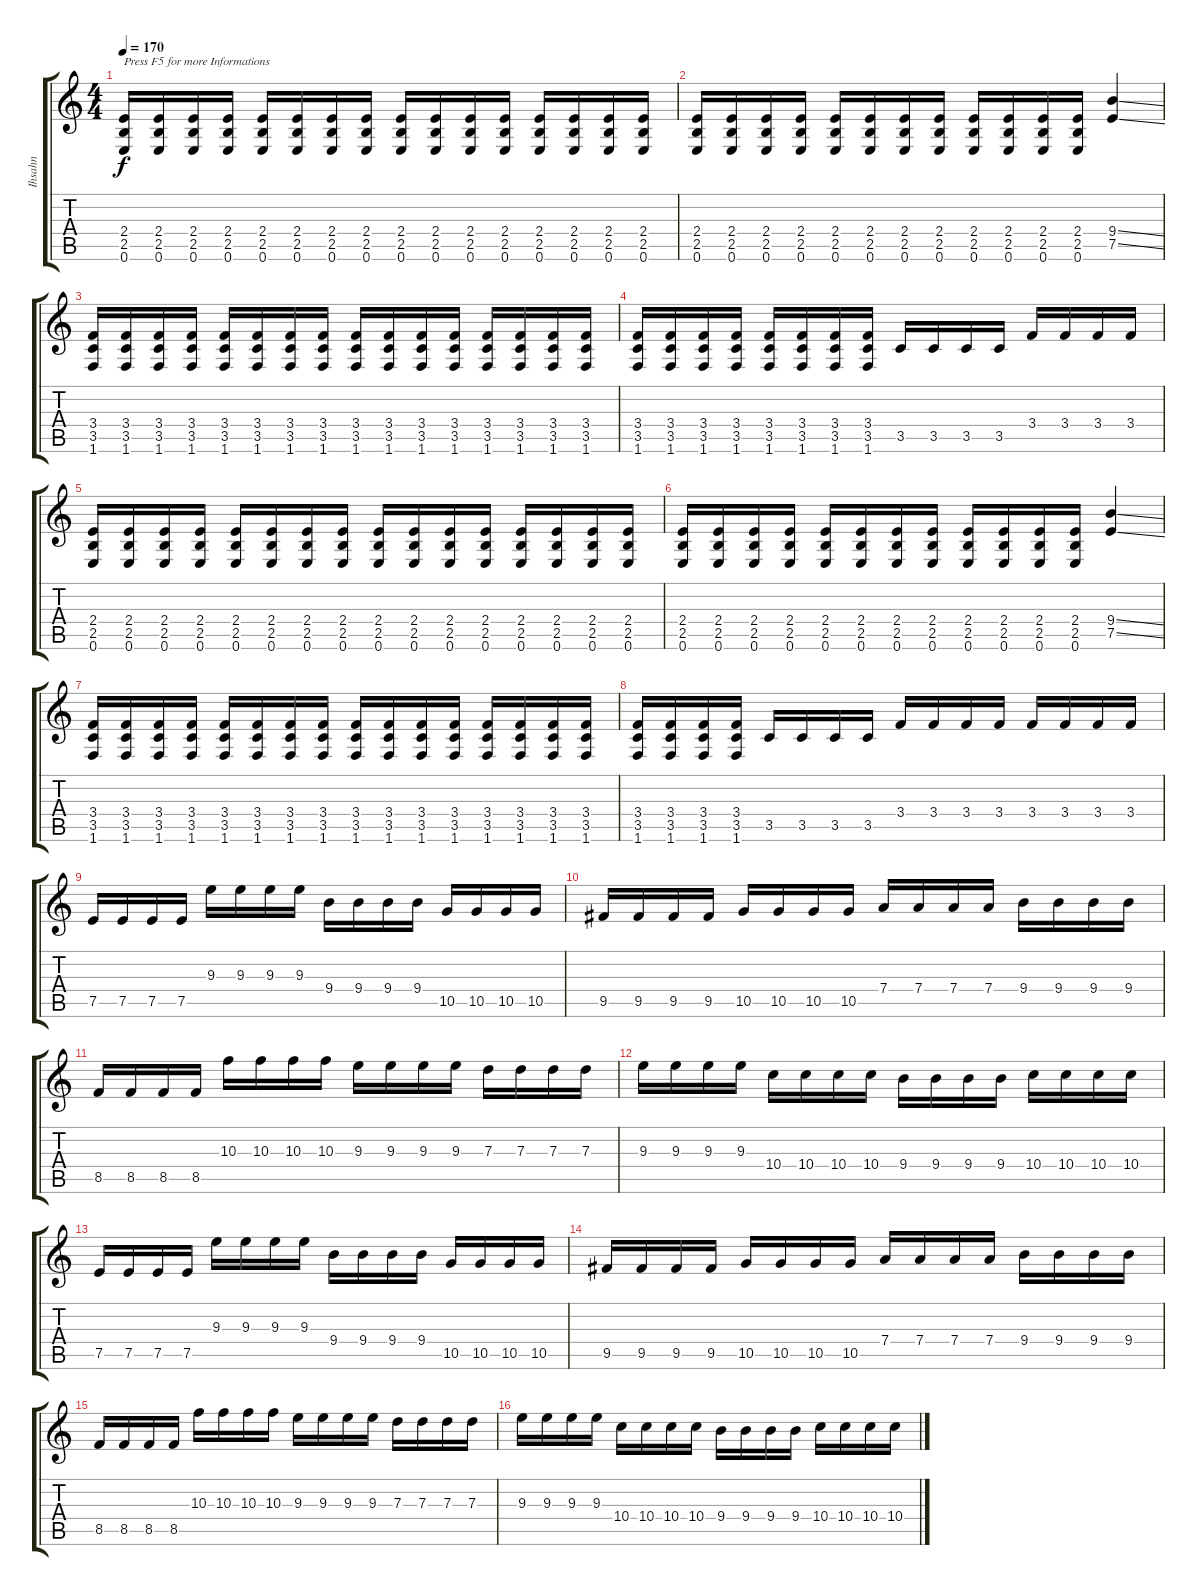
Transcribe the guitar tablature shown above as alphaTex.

\track ("Ihsahn" "Ihsahn") {instrument distortionguitar}
\staff {score tabs}
\tuning (E4 B3 G3 D3 A2 E2) {hide}
\ts (4 4)
\tempo 170
\clef g2
\ks c
(2.4 2.5 0.6).16{txt "Press F5 for more Informations" dy f instrument distortionguitar} (2.4 2.5 0.6).16 (2.4 2.5 0.6).16 (2.4 2.5 0.6).16 (2.4 2.5 0.6).16 (2.4 2.5 0.6).16 (2.4 2.5 0.6).16 (2.4 2.5 0.6).16 (2.4 2.5 0.6).16 (2.4 2.5 0.6).16 (2.4 2.5 0.6).16 (2.4 2.5 0.6).16 (2.4 2.5 0.6).16 (2.4 2.5 0.6).16 (2.4 2.5 0.6).16 (2.4 2.5 0.6).16 |
(2.4 2.5 0.6).16 (2.4 2.5 0.6).16 (2.4 2.5 0.6).16 (2.4 2.5 0.6).16 (2.4 2.5 0.6).16 (2.4 2.5 0.6).16 (2.4 2.5 0.6).16 (2.4 2.5 0.6).16 (2.4 2.5 0.6).16 (2.4 2.5 0.6).16 (2.4 2.5 0.6).16 (2.4 2.5 0.6).16 (9.4{ss} 7.5{ss}).4 |
(3.4 3.5 1.6).16 (3.4 3.5 1.6).16 (3.4 3.5 1.6).16 (3.4 3.5 1.6).16 (3.4 3.5 1.6).16 (3.4 3.5 1.6).16 (3.4 3.5 1.6).16 (3.4 3.5 1.6).16 (3.4 3.5 1.6).16 (3.4 3.5 1.6).16 (3.4 3.5 1.6).16 (3.4 3.5 1.6).16 (3.4 3.5 1.6).16 (3.4 3.5 1.6).16 (3.4 3.5 1.6).16 (3.4 3.5 1.6).16 |
(3.4 3.5 1.6).16 (3.4 3.5 1.6).16 (3.4 3.5 1.6).16 (3.4 3.5 1.6).16 (3.4 3.5 1.6).16 (3.4 3.5 1.6).16 (3.4 3.5 1.6).16 (3.4 3.5 1.6).16 3.5.16 3.5.16 3.5.16 3.5.16 3.4.16 3.4.16 3.4.16 3.4.16 |
(2.4 2.5 0.6).16 (2.4 2.5 0.6).16 (2.4 2.5 0.6).16 (2.4 2.5 0.6).16 (2.4 2.5 0.6).16 (2.4 2.5 0.6).16 (2.4 2.5 0.6).16 (2.4 2.5 0.6).16 (2.4 2.5 0.6).16 (2.4 2.5 0.6).16 (2.4 2.5 0.6).16 (2.4 2.5 0.6).16 (2.4 2.5 0.6).16 (2.4 2.5 0.6).16 (2.4 2.5 0.6).16 (2.4 2.5 0.6).16 |
(2.4 2.5 0.6).16 (2.4 2.5 0.6).16 (2.4 2.5 0.6).16 (2.4 2.5 0.6).16 (2.4 2.5 0.6).16 (2.4 2.5 0.6).16 (2.4 2.5 0.6).16 (2.4 2.5 0.6).16 (2.4 2.5 0.6).16 (2.4 2.5 0.6).16 (2.4 2.5 0.6).16 (2.4 2.5 0.6).16 (9.4{ss} 7.5{ss}).4 |
(3.4 3.5 1.6).16 (3.4 3.5 1.6).16 (3.4 3.5 1.6).16 (3.4 3.5 1.6).16 (3.4 3.5 1.6).16 (3.4 3.5 1.6).16 (3.4 3.5 1.6).16 (3.4 3.5 1.6).16 (3.4 3.5 1.6).16 (3.4 3.5 1.6).16 (3.4 3.5 1.6).16 (3.4 3.5 1.6).16 (3.4 3.5 1.6).16 (3.4 3.5 1.6).16 (3.4 3.5 1.6).16 (3.4 3.5 1.6).16 |
(3.4 3.5 1.6).16 (3.4 3.5 1.6).16 (3.4 3.5 1.6).16 (3.4 3.5 1.6).16 3.5.16 3.5.16 3.5.16 3.5.16 3.4.16 3.4.16 3.4.16 3.4.16 3.4.16 3.4.16 3.4.16 3.4.16 |
7.5.16 7.5.16 7.5.16 7.5.16 9.3.16 9.3.16 9.3.16 9.3.16 9.4.16 9.4.16 9.4.16 9.4.16 10.5.16 10.5.16 10.5.16 10.5.16 |
9.5.16 9.5.16 9.5.16 9.5.16 10.5.16 10.5.16 10.5.16 10.5.16 7.4.16 7.4.16 7.4.16 7.4.16 9.4.16 9.4.16 9.4.16 9.4.16 |
8.5.16 8.5.16 8.5.16 8.5.16 10.3.16 10.3.16 10.3.16 10.3.16 9.3.16 9.3.16 9.3.16 9.3.16 7.3.16 7.3.16 7.3.16 7.3.16 |
9.3.16 9.3.16 9.3.16 9.3.16 10.4.16 10.4.16 10.4.16 10.4.16 9.4.16 9.4.16 9.4.16 9.4.16 10.4.16 10.4.16 10.4.16 10.4.16 |
7.5.16 7.5.16 7.5.16 7.5.16 9.3.16 9.3.16 9.3.16 9.3.16 9.4.16 9.4.16 9.4.16 9.4.16 10.5.16 10.5.16 10.5.16 10.5.16 |
9.5.16 9.5.16 9.5.16 9.5.16 10.5.16 10.5.16 10.5.16 10.5.16 7.4.16 7.4.16 7.4.16 7.4.16 9.4.16 9.4.16 9.4.16 9.4.16 |
8.5.16 8.5.16 8.5.16 8.5.16 10.3.16 10.3.16 10.3.16 10.3.16 9.3.16 9.3.16 9.3.16 9.3.16 7.3.16 7.3.16 7.3.16 7.3.16 |
9.3.16 9.3.16 9.3.16 9.3.16 10.4.16 10.4.16 10.4.16 10.4.16 9.4.16 9.4.16 9.4.16 9.4.16 10.4.16 10.4.16 10.4.16 10.4.16
